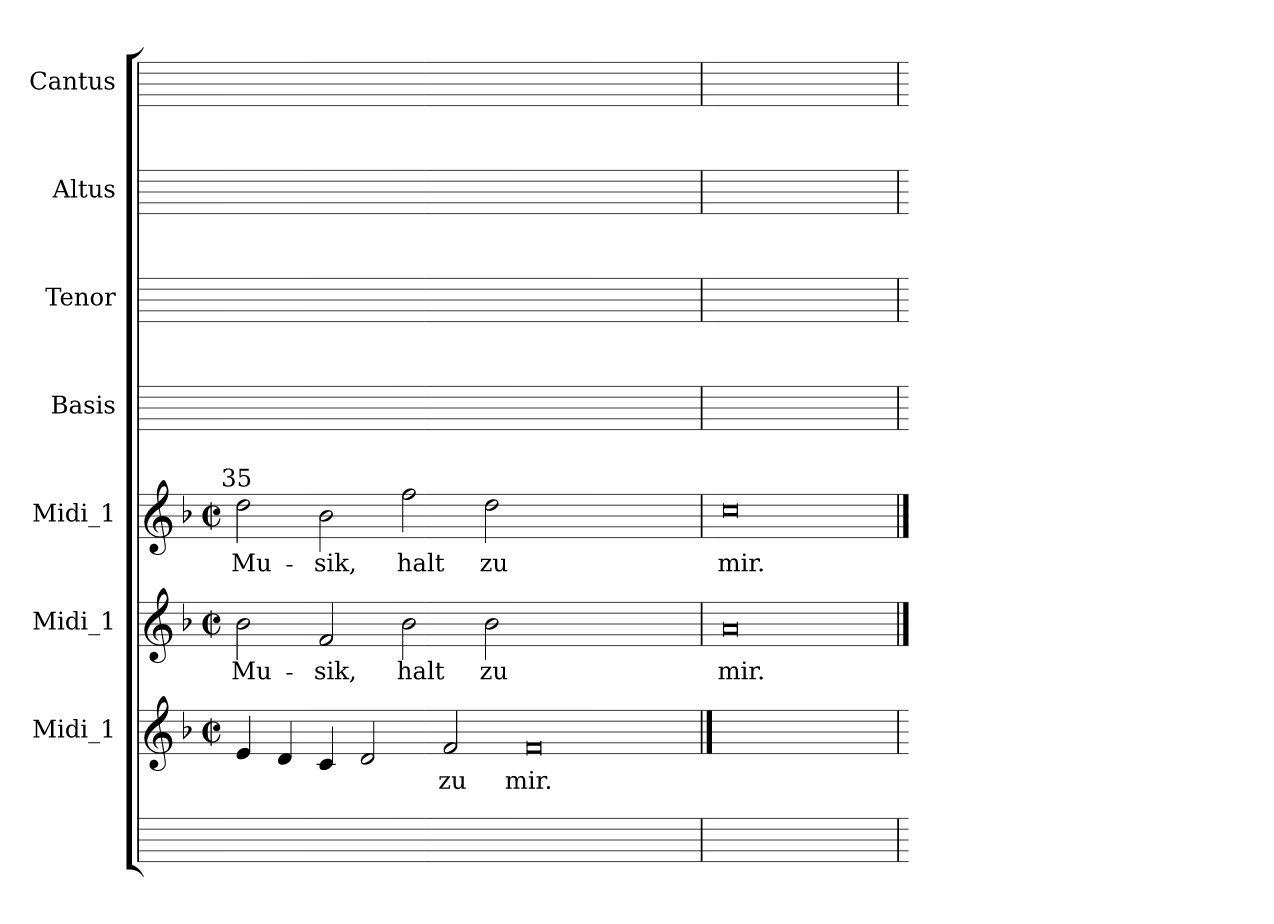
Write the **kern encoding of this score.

**kern	**kern	**text	**kern	**text	**kern	**text	**kern	**kern	**kern	**kern
*part8	*part7	*part7	*part6	*part6	*part5	*part5	*part4	*part3	*part2	*part1
*staff8	*staff7	*staff7	*staff6	*staff6	*staff5	*staff5	*staff4	*staff3	*staff2	*staff1
*	*I"Midi_1	*	*I"Midi_1	*	*I"Midi_1	*	*I"Basis	*I"Tenor	*I"Altus	*I"Cantus
*	*	*	*	*	*	*	*I'Basis	*I'Tenor	*I'Altus	*I'Cantus
*	*clefG2	*	*clefG2	*	*clefG2	*	*	*	*	*
*	*k[b-]	*	*k[b-]	*	*k[b-]	*	*	*	*	*
*	*F:	*	*F:	*	*F:	*	*	*	*	*
*	*M4/2	*	*M4/2	*	*M4/2	*	*	*	*	*
*	*met(c|)	*	*met(c|)	*	*met(c|)	*	*	*	*	*
=	=	=	=	=	=	=	=	=	=	=
!	!	!	!	!	!LO:TX:a:cj:t=35	!	!	!	!	!
!	!	!	!	!LO:LY:b	!	!LO:LY:b	!	!	!	!
4ryy	4e	.	2b-	Mu-	2dd	Mu-	4ryy	4ryy	4ryy	4ryy
2%7ryy	4d	.	.	.	.	.	2%7ryy	2%7ryy	2%7ryy	2%7ryy
!	!	!	!	!LO:LY:b	!	!LO:LY:b	!	!	!	!
.	4c	.	2f	-sik,	2b-	-sik,	.	.	.	.
.	2d	.	.	.	.	.	.	.	.	.
!	!	!	!	!LO:LY:b	!	!LO:LY:b	!	!	!	!
.	.	.	2b-	halt	2ff	halt	.	.	.	.
!	!	!LO:LY:b	!	!	!	!	!	!	!	!
.	2f	zu	.	.	.	.	.	.	.	.
!	!	!	!	!LO:LY:b	!	!LO:LY:b	!	!	!	!
.	.	.	2b-	zu	2dd	zu	.	.	.	.
!	!	!LO:LY:b	!	!	!	!	!	!	!	!
.	0f	mir.	.	.	.	.	.	.	.	.
.	.	.	1..ryy	.	1..ryy	.	.	.	.	.
=	==	=	=	=	=	=	=	=	=	=
!	!	!	!	!LO:LY:b	!	!LO:LY:b	!	!	!	!
4ryy	0ryy	.	0a	mir.	0cc	mir.	4ryy	4ryy	4ryy	4ryy
1..ryy	.	.	.	.	.	.	1..ryy	1..ryy	1..ryy	1..ryy
=	=	=	==	=	==	=	=	=	=	=
*-	*-	*-	*-	*-	*-	*-	*-	*-	*-	*-
